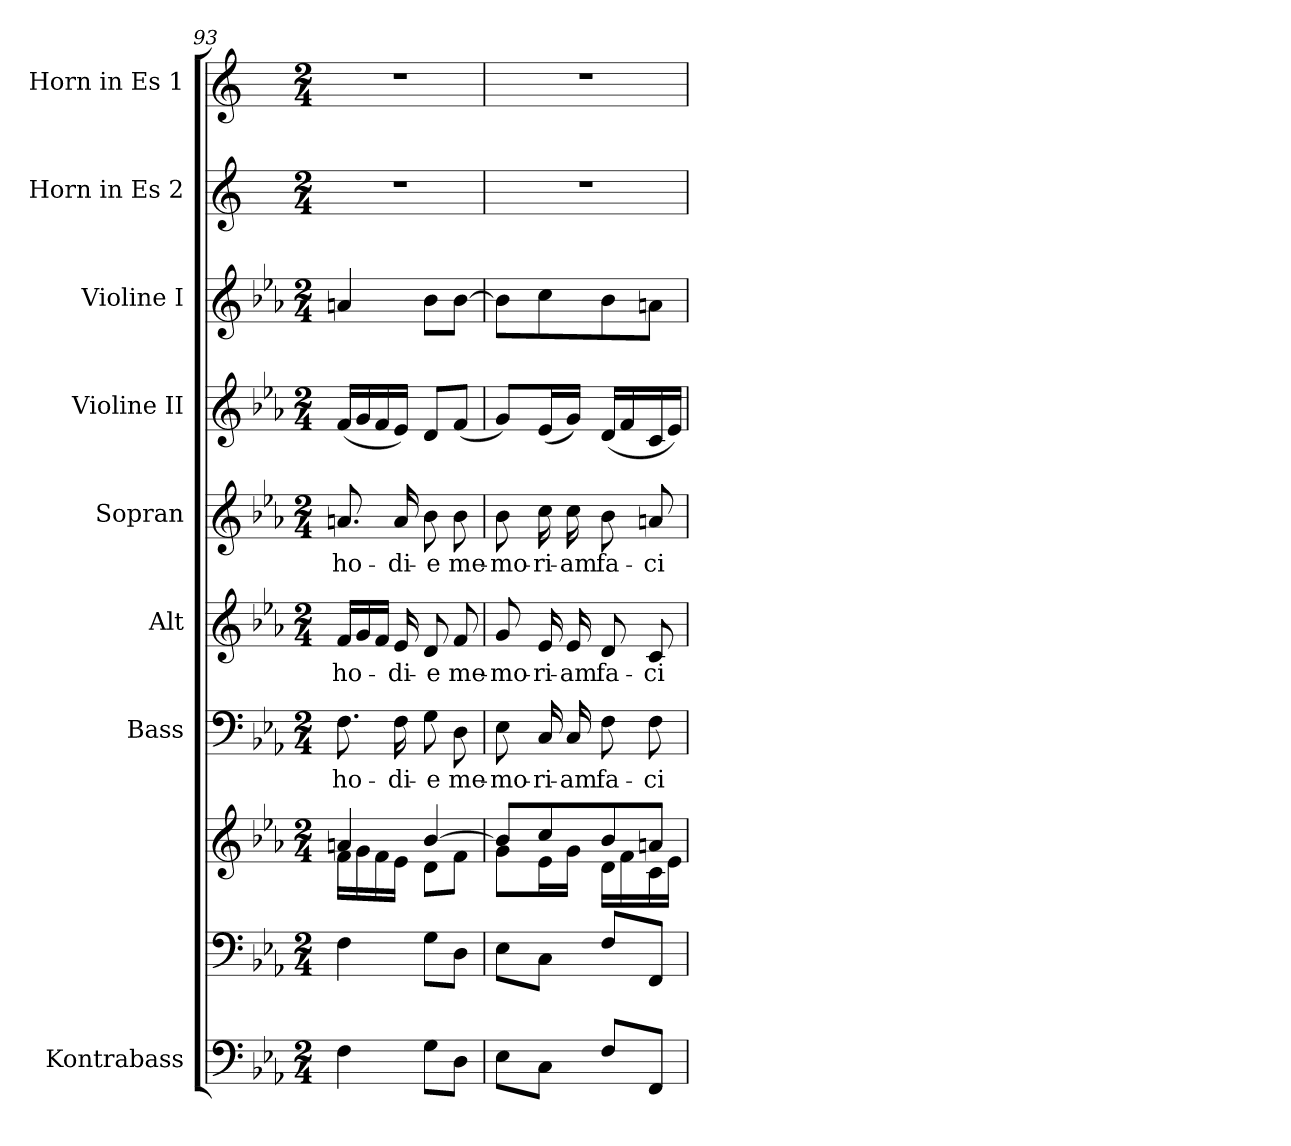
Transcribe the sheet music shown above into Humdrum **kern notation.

**kern	**kern	**kern	**kern	**text	**kern	**text	**kern	**text	**kern	**kern	**kern	**kern
*part9	*part8	*part8	*part7	*part7	*part6	*part6	*part5	*part5	*part4	*part3	*part2	*part1
*staff10	*staff9	*staff8	*staff7	*staff7	*staff6	*staff6	*staff5	*staff5	*staff4	*staff3	*staff2	*staff1
*I"Kontrabass	*	*	*I"Bass	*	*I"Alt	*	*I"Sopran	*	*I"Violine II	*I"Violine I	*I"Horn in Es 2	*I"Horn in Es 1
*I'Kb.	*	*	*I'B.	*	*I'A.	*	*I'S.	*	*I'Vl. II	*I'Vl. I	*	*
!!LO:PB:g=z
*clefF4	*clefF4	*clefG2	*clefF4	*	*clefG2	*	*clefG2	*	*clefG2	*clefG2	*clefG2	*clefG2
*ITrd7c12	*	*	*	*	*	*	*	*	*	*	*ITrd5c9	*ITrd5c9
*k[b-e-a-]	*k[b-e-a-]	*k[b-e-a-]	*k[b-e-a-]	*	*k[b-e-a-]	*	*k[b-e-a-]	*	*k[b-e-a-]	*k[b-e-a-]	*k[b-e-a-]	*k[b-e-a-]
*E-:	*E-:	*E-:	*E-:	*	*E-:	*	*E-:	*	*E-:	*E-:	*E-:	*E-:
*M2/4	*M2/4	*M2/4	*M2/4	*	*M2/4	*	*M2/4	*	*M2/4	*M2/4	*M2/4	*M2/4
=93	=93	=93	=93	=93	=93	=93	=93	=93	=93	=93	=93	=93
*	*	*^	*	*	*	*	*	*	*	*	*	*
!	!	!	!	!	!LO:LY:b	!	!LO:LY:b	!	!LO:LY:b	!	!	!	!
4FF\	4F\	4an/	16f\LL	8.F\	ho-	16f/LL	ho-	8.an/	ho-	(<16f/LL	4an/	2r	2r
.	.	.	16g\	.	.	16g/	.	.	.	16g/	.	.	.
.	.	.	16f\	.	.	16f/JJ	.	.	.	16f/	.	.	.
!	!	!	!	!	!LO:LY:b	!	!LO:LY:b	!	!LO:LY:b	!	!	!	!
.	.	.	16e-\JJ	16F\	-di-	16e-/	-di-	16a/	-di-	16e-/JJ)	.	.	.
!	!	!	!	!	!LO:LY:b	!	!LO:LY:b	!	!LO:LY:b	!	!	!	!
8GG\L	8G\L	[>4b-/	8d\L	8G\	-e	8d/	-e	8b-\	-e	8d/L	8b-\L	.	.
!	!	!	!	!	!LO:LY:b	!	!LO:LY:b	!	!LO:LY:b	!	!	!	!
8DD\J	8D\J	.	8f\J	8D\	me-	8f/	me-	8b-\	me-	(<8f/J	[8b-\J	.	.
=94	=94	=94	=94	=94	=94	=94	=94	=94	=94	=94	=94	=94	=94
!	!	!	!	!	!LO:LY:b	!	!LO:LY:b	!	!LO:LY:b	!	!	!	!
8EE-\L	8E-\L	8b-/L]	8g\L	8E-\	-mo-	8g/	-mo-	8b-\	-mo-	8g/L)	8b-\L]	2r	2r
!	!	!	!	!	!LO:LY:b	!	!LO:LY:b	!	!LO:LY:b	!	!	!	!
8CC\J	8C\J	8cc/	16e-\L	16C/	-ri-	16e-/	-ri-	16cc\	-ri-	(<16e-/L	8cc\	.	.
!	!	!	!	!	!LO:LY:b	!	!LO:LY:b	!	!LO:LY:b	!	!	!	!
.	.	.	16g\JJ	16C/	-am	16e-/	-am	16cc\	-am	16g/JJ)	.	.	.
!	!	!	!	!	!LO:LY:b	!	!LO:LY:b	!	!LO:LY:b	!	!	!	!
8FF/L	8F/L	8b-/	16d\LL	8F\	fa-	8d/	fa-	8b-\	fa-	(<16d/LL	8b-\	.	.
.	.	.	16f\	.	.	.	.	.	.	16f/	.	.	.
!	!	!	!	!	!LO:LY:b	!	!LO:LY:b	!	!LO:LY:b	!	!	!	!
8FFF/J	8FF/J	8an/J	16c\	8F\	-ci-	8c/	-ci-	8an/	-ci-	16c/	8an\J	.	.
.	.	.	16e-\JJ	.	.	.	.	.	.	16e-/JJ)	.	.	.
*	*	*v	*v	*	*	*	*	*	*	*	*	*	*
=	=	=	=	=	=	=	=	=	=	=	=	=
*-	*-	*-	*-	*-	*-	*-	*-	*-	*-	*-	*-	*-
